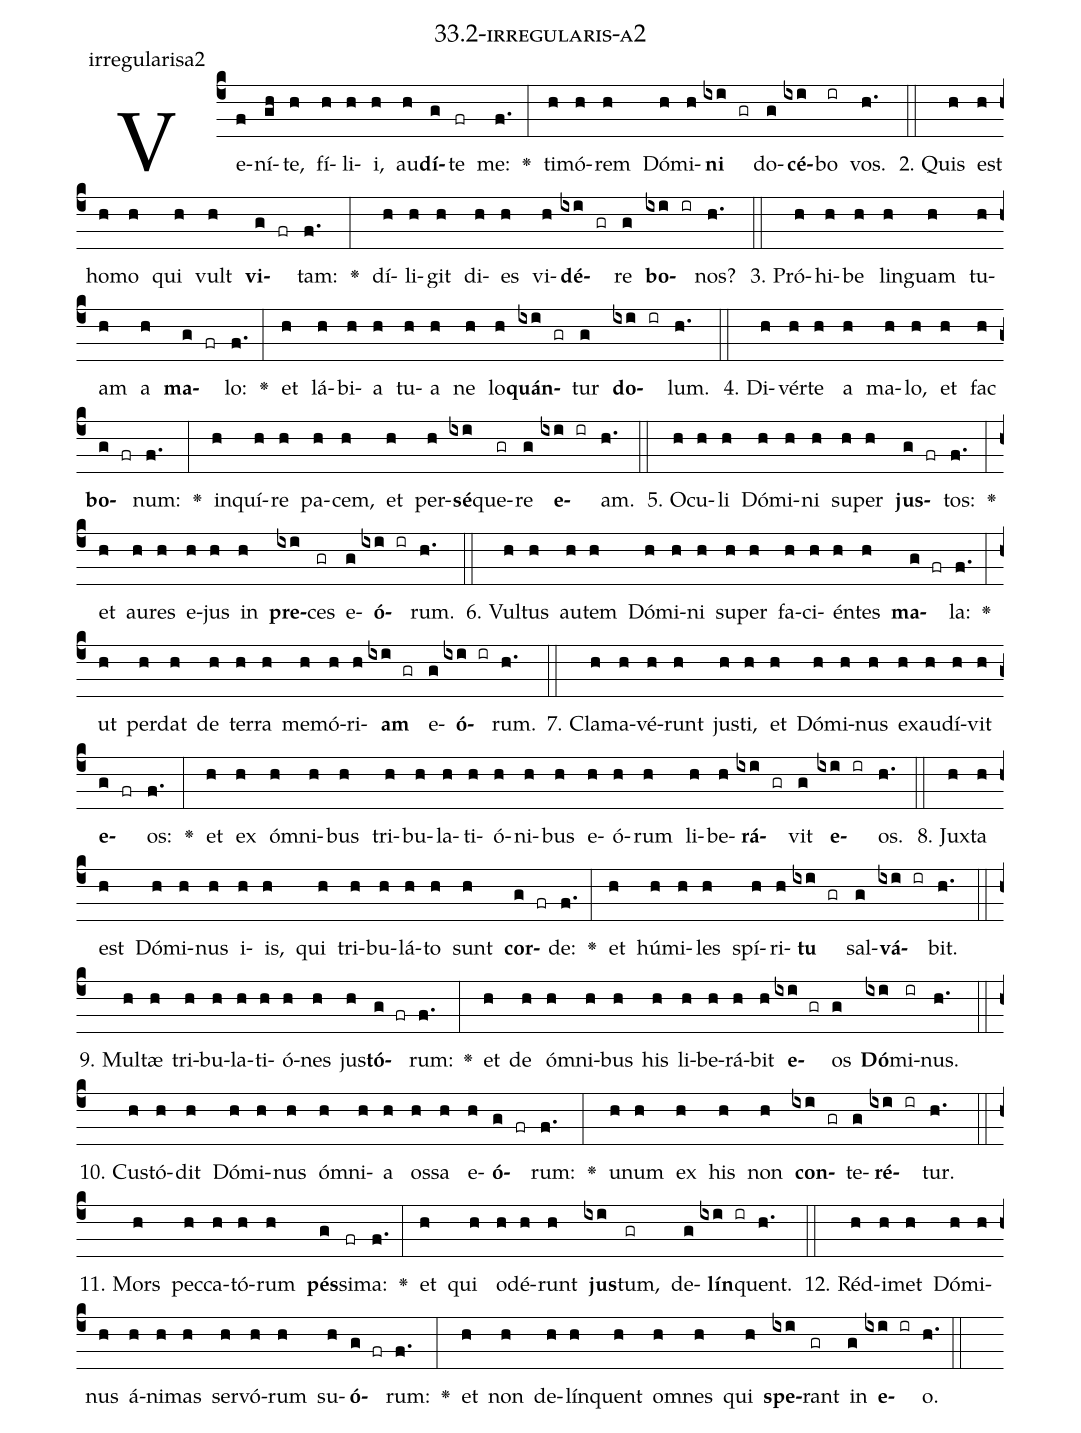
name: 33.2-irregularis-a2;
annotation: irregularisa2;
%%
(c4)Ve(f)ní(gh)te,(h) fí(h)li(h)i,(h) au(h)<b>dí</b>(g)te(fr) me:(f.) <v>\greheightstar</v>(:) ti(h)mó(h)rem(h) Dó(h)mi(h)<b>ni</b>(ixi gr) do(g)<b>cé</b>(ixi)bo(ir) vos.(h.) (::)
2. Quis(h) est(h) ho(h)mo(h) qui(h) vult(h) <b>vi</b>(g fr)tam:(f.) <v>\greheightstar</v>(:) dí(h)li(h)git(h) di(h)es(h) vi(h)<b>dé</b>(ixi gr)re(g) <b>bo</b>(ixi ir)nos?(h.) (::)
3. Pró(h)hi(h)be(h) lin(h)guam(h) tu(h)am(h) a(h) <b>ma</b>(g fr)lo:(f.) <v>\greheightstar</v>(:) et(h) lá(h)bi(h)a(h) tu(h)a(h) ne(h) lo(h)<b>quán</b>(ixi gr)tur(g) <b>do</b>(ixi ir)lum.(h.) (::)
4. Di(h)vér(h)te(h) a(h) ma(h)lo,(h) et(h) fac(h) <b>bo</b>(g fr)num:(f.) <v>\greheightstar</v>(:) in(h)quí(h)re(h) pa(h)cem,(h) et(h) per(h)<b>sé</b>(ixi)que(gr)re(g) <b>e</b>(ixi ir)am.(h.) (::)
5. O(h)cu(h)li(h) Dó(h)mi(h)ni(h) su(h)per(h) <b>jus</b>(g fr)tos:(f.) <v>\greheightstar</v>(:) et(h) au(h)res(h) e(h)jus(h) in(h) <b>pre</b>(ixi)ces(gr) e(g)<b>ó</b>(ixi ir)rum.(h.) (::)
6. Vul(h)tus(h) au(h)tem(h) Dó(h)mi(h)ni(h) su(h)per(h) fa(h)ci(h)én(h)tes(h) <b>ma</b>(g fr)la:(f.) <v>\greheightstar</v>(:) ut(h) per(h)dat(h) de(h) ter(h)ra(h) me(h)mó(h)ri(h)<b>am</b>(ixi gr) e(g)<b>ó</b>(ixi ir)rum.(h.) (::)
7. Cla(h)ma(h)vé(h)runt(h) jus(h)ti,(h) et(h) Dó(h)mi(h)nus(h) ex(h)au(h)dí(h)vit(h) <b>e</b>(g fr)os:(f.) <v>\greheightstar</v>(:) et(h) ex(h) óm(h)ni(h)bus(h) tri(h)bu(h)la(h)ti(h)ó(h)ni(h)bus(h) e(h)ó(h)rum(h) li(h)be(h)<b>rá</b>(ixi gr)vit(g) <b>e</b>(ixi ir)os.(h.) (::)
8. Jux(h)ta(h) est(h) Dó(h)mi(h)nus(h) i(h)is,(h) qui(h) tri(h)bu(h)lá(h)to(h) sunt(h) <b>cor</b>(g fr)de:(f.) <v>\greheightstar</v>(:) et(h) hú(h)mi(h)les(h) spí(h)ri(h)<b>tu</b>(ixi gr) sal(g)<b>vá</b>(ixi ir)bit.(h.) (::)
9. Mul(h)tæ(h) tri(h)bu(h)la(h)ti(h)ó(h)nes(h) jus(h)<b>tó</b>(g fr)rum:(f.) <v>\greheightstar</v>(:) et(h) de(h) óm(h)ni(h)bus(h) his(h) li(h)be(h)rá(h)bit(h) <b>e</b>(ixi gr)os(g) <b>Dó</b>(ixi)mi(ir)nus.(h.) (::)
10. Cus(h)tó(h)dit(h) Dó(h)mi(h)nus(h) óm(h)ni(h)a(h) os(h)sa(h) e(h)<b>ó</b>(g fr)rum:(f.) <v>\greheightstar</v>(:) u(h)num(h) ex(h) his(h) non(h) <b>con</b>(ixi gr)te(g)<b>ré</b>(ixi ir)tur.(h.) (::)
11. Mors(h) pec(h)ca(h)tó(h)rum(h) <b>pés</b>(g)si(fr)ma:(f.) <v>\greheightstar</v>(:) et(h) qui(h) o(h)dé(h)runt(h) <b>jus</b>(ixi)tum,(gr) de(g)<b>lín</b>(ixi ir)quent.(h.) (::)
12. Réd(h)i(h)met(h) Dó(h)mi(h)nus(h) á(h)ni(h)mas(h) ser(h)vó(h)rum(h) su(h)<b>ó</b>(g fr)rum:(f.) <v>\greheightstar</v>(:) et(h) non(h) de(h)lín(h)quent(h) om(h)nes(h) qui(h) <b>spe</b>(ixi)rant(gr) in(g) <b>e</b>(ixi ir)o.(h.) (::)
